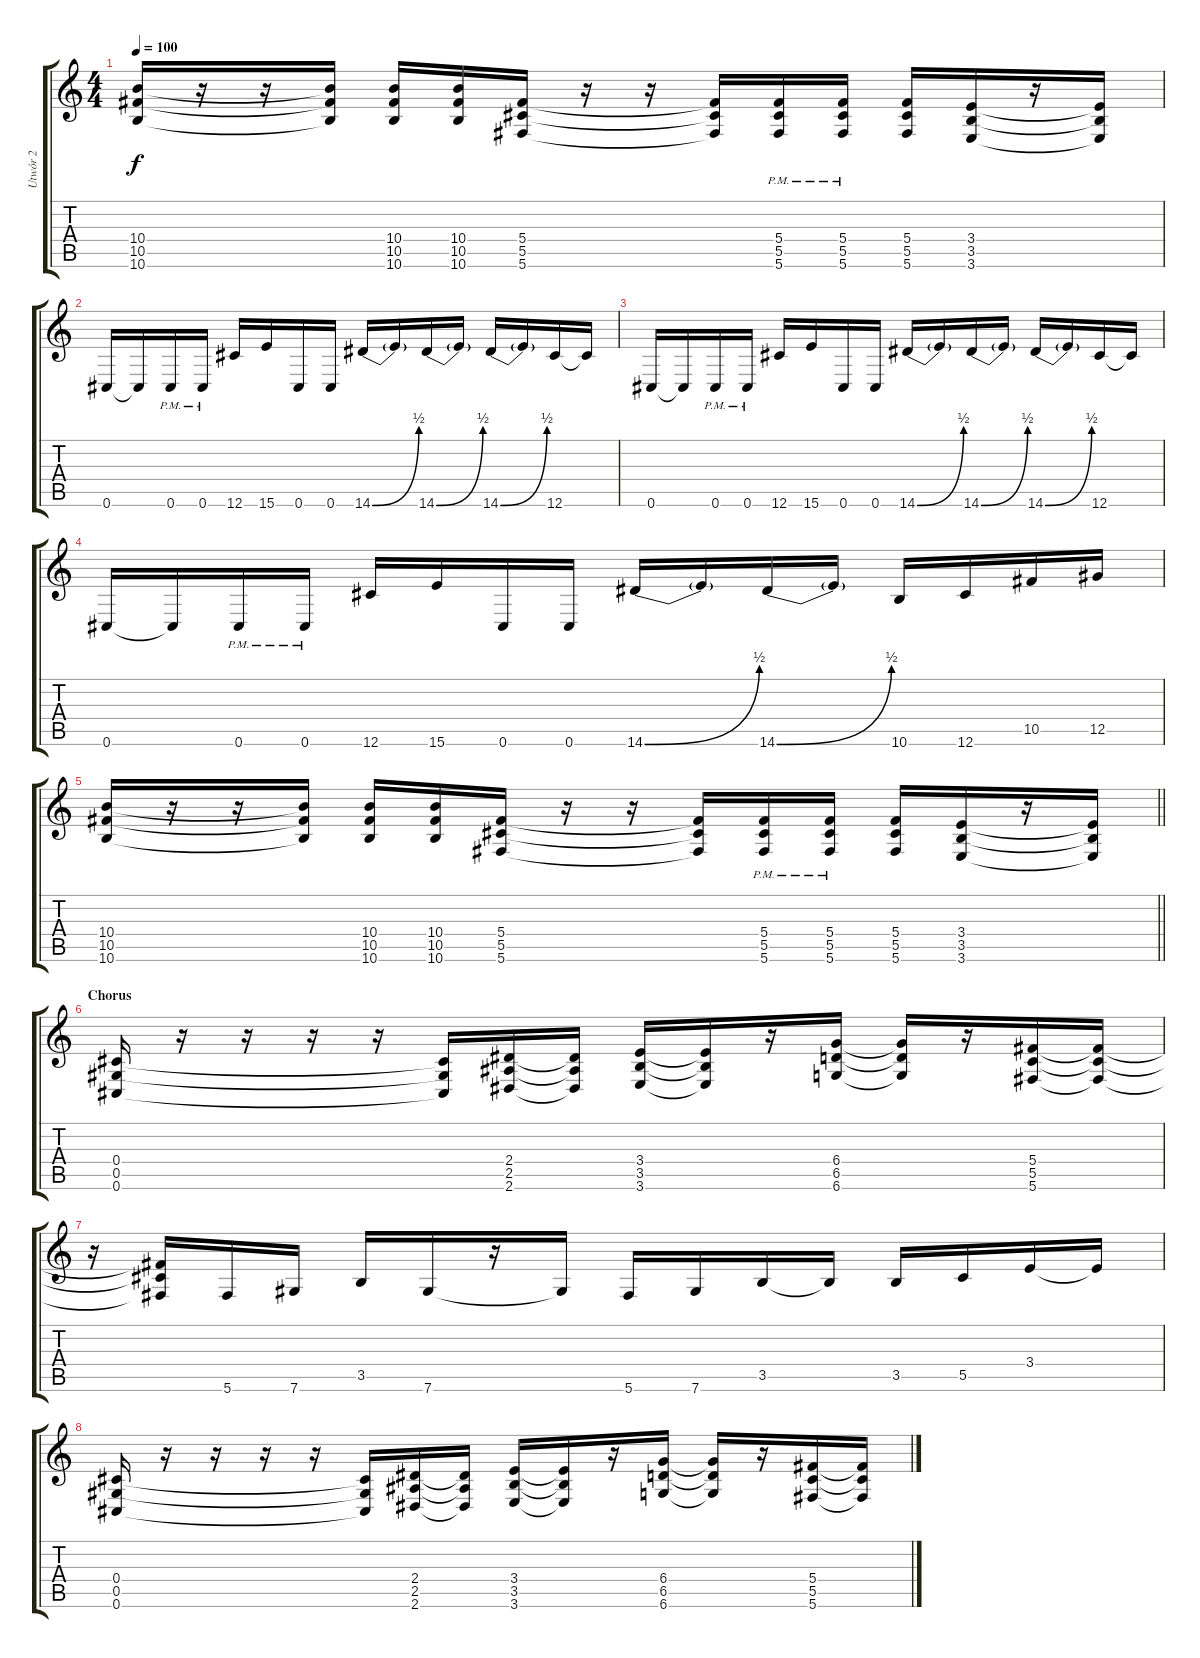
\track ("Utwór 2" "Utwór 2") {instrument distortionguitar}
\staff {score tabs}
\tuning (Eb4 Bb3 Gb3 Db3 Ab2 Db2) {hide}
\ts (4 4)
\tempo 100
\clef g2
\ks c
(10.4 10.5 10.6).16{dy f} r.16 r.16 (10.4{t} 10.5{t} 10.6{t}).16 (10.4 10.5 10.6).16 (10.4 10.5 10.6).16 (5.4 5.5 5.6).16 r.16 r.16 (5.4{t} 5.5{t} 5.6{t}).16 (5.4{pm} 5.5{pm} 5.6{pm}).16 (5.4{pm} 5.5{pm} 5.6{pm}).16 (5.4 5.5 5.6).16 (3.4 3.5 3.6).16 r.16 (3.4{t} 3.5{t} 3.6{t}).16 |
0.6.16 0.6{t}.16 0.6{pm}.16 0.6{pm}.16 12.6.16 15.6.16 0.6.16 0.6.16 14.6{be (bend 0 0 60 2)}.16 14.6{t}.16 14.6{be (bend 0 0 60 2)}.16 14.6{t}.16 14.6{be (bend 0 0 60 2)}.16 14.6{t}.16 12.6.16 12.6{t}.16 |
0.6.16 0.6{t}.16 0.6{pm}.16 0.6{pm}.16 12.6.16 15.6.16 0.6.16 0.6.16 14.6{be (bend 0 0 60 2)}.16 14.6{t}.16 14.6{be (bend 0 0 60 2)}.16 14.6{t}.16 14.6{be (bend 0 0 60 2)}.16 14.6{t}.16 12.6.16 12.6{t}.16 |
0.6.16 0.6{t}.16 0.6{pm}.16 0.6{pm}.16 12.6.16 15.6.16 0.6.16 0.6.16 14.6{be (bend 0 0 60 2)}.16 14.6{t}.16 14.6{be (bend 0 0 60 2)}.16 14.6{t}.16 10.6.16 12.6.16 10.5.16 12.5.16 |
\barLineRight lightlight
(10.4 10.5 10.6).16 r.16 r.16 (10.4{t} 10.5{t} 10.6{t}).16 (10.4 10.5 10.6).16 (10.4 10.5 10.6).16 (5.4 5.5 5.6).16 r.16 r.16 (5.4{t} 5.5{t} 5.6{t}).16 (5.4{pm} 5.5{pm} 5.6{pm}).16 (5.4{pm} 5.5{pm} 5.6{pm}).16 (5.4 5.5 5.6).16 (3.4 3.5 3.6).16 r.16 (3.4{t} 3.5{t} 3.6{t}).16 |
\section ("" "Chorus")
(0.4 0.5 0.6).16 r.16 r.16 r.16 r.16 (0.4{t} 0.5{t} 0.6{t}).16 (2.4 2.5 2.6).16 (2.4{t} 2.5{t} 2.6{t}).16 (3.4 3.5 3.6).16 (3.4{t} 3.5{t} 3.6{t}).16 r.16 (6.4 6.5 6.6).16 (6.4{t} 6.5{t} 6.6{t}).16 r.16 (5.4 5.5 5.6).16 (5.4{t} 5.5{t} 5.6{t}).16 |
r.16 (5.4{t} 5.5{t} 5.6{t}).16 5.6.16 7.6.16 3.5.16 7.6.16 r.16 7.6{t}.16 5.6.16 7.6.16 3.5.16 3.5{t}.16 3.5.16 5.5.16 3.4.16 3.4{t}.16 |
(0.4 0.5 0.6).16 r.16 r.16 r.16 r.16 (0.4{t} 0.5{t} 0.6{t}).16 (2.4 2.5 2.6).16 (2.4{t} 2.5{t} 2.6{t}).16 (3.4 3.5 3.6).16 (3.4{t} 3.5{t} 3.6{t}).16 r.16 (6.4 6.5 6.6).16 (6.4{t} 6.5{t} 6.6{t}).16 r.16 (5.4 5.5 5.6).16 (5.4{t} 5.5{t} 5.6{t}).16
